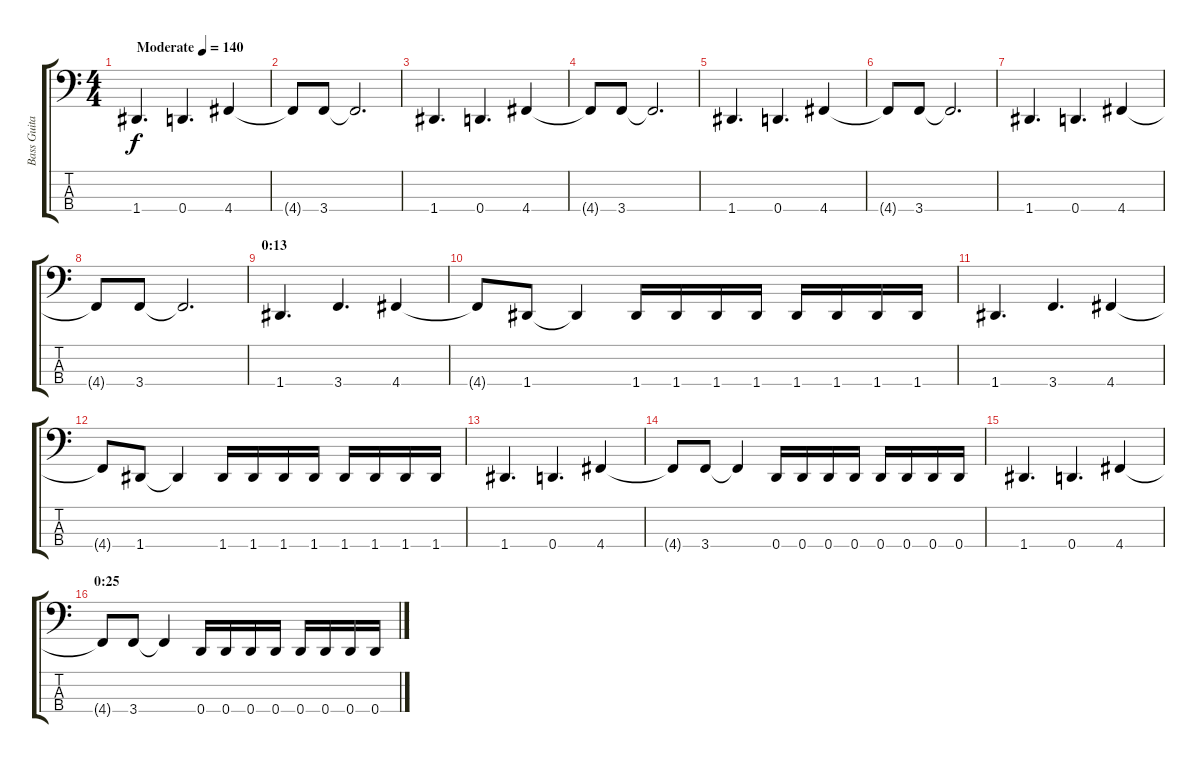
\track ("Bass Guitar" "Bass Guita") {instrument electricbasspick}
\staff {score tabs}
\tuning (F2 C2 G1 D1) {hide}
\ts (4 4)
\tempo (140 "Moderate")
\clef f4
\ks c
1.4.4{d dy f instrument electricbasspick} 0.4.4{d} 4.4.4 |
4.4{t}.8 3.4.8 3.4{t}.2{d} |
1.4.4{d} 0.4.4{d} 4.4.4 |
4.4{t}.8 3.4.8 3.4{t}.2{d} |
1.4.4{d} 0.4.4{d} 4.4.4 |
4.4{t}.8 3.4.8 3.4{t}.2{d} |
1.4.4{d} 0.4.4{d} 4.4.4 |
4.4{t}.8 3.4.8 3.4{t}.2{d} |
\section ("" "0:13")
1.4.4{d} 3.4.4{d} 4.4.4 |
4.4{t}.8 1.4.8 1.4{t}.4 1.4.16 1.4.16 1.4.16 1.4.16 1.4.16 1.4.16 1.4.16 1.4.16 |
1.4.4{d} 3.4.4{d} 4.4.4 |
4.4{t}.8 1.4.8 1.4{t}.4 1.4.16 1.4.16 1.4.16 1.4.16 1.4.16 1.4.16 1.4.16 1.4.16 |
1.4.4{d} 0.4.4{d} 4.4.4 |
4.4{t}.8 3.4.8 3.4{t}.4 0.4.16 0.4.16 0.4.16 0.4.16 0.4.16 0.4.16 0.4.16 0.4.16 |
1.4.4{d} 0.4.4{d} 4.4.4 |
\section ("" "0:25")
4.4{t}.8 3.4.8 3.4{t}.4 0.4.16 0.4.16 0.4.16 0.4.16 0.4.16 0.4.16 0.4.16 0.4.16
